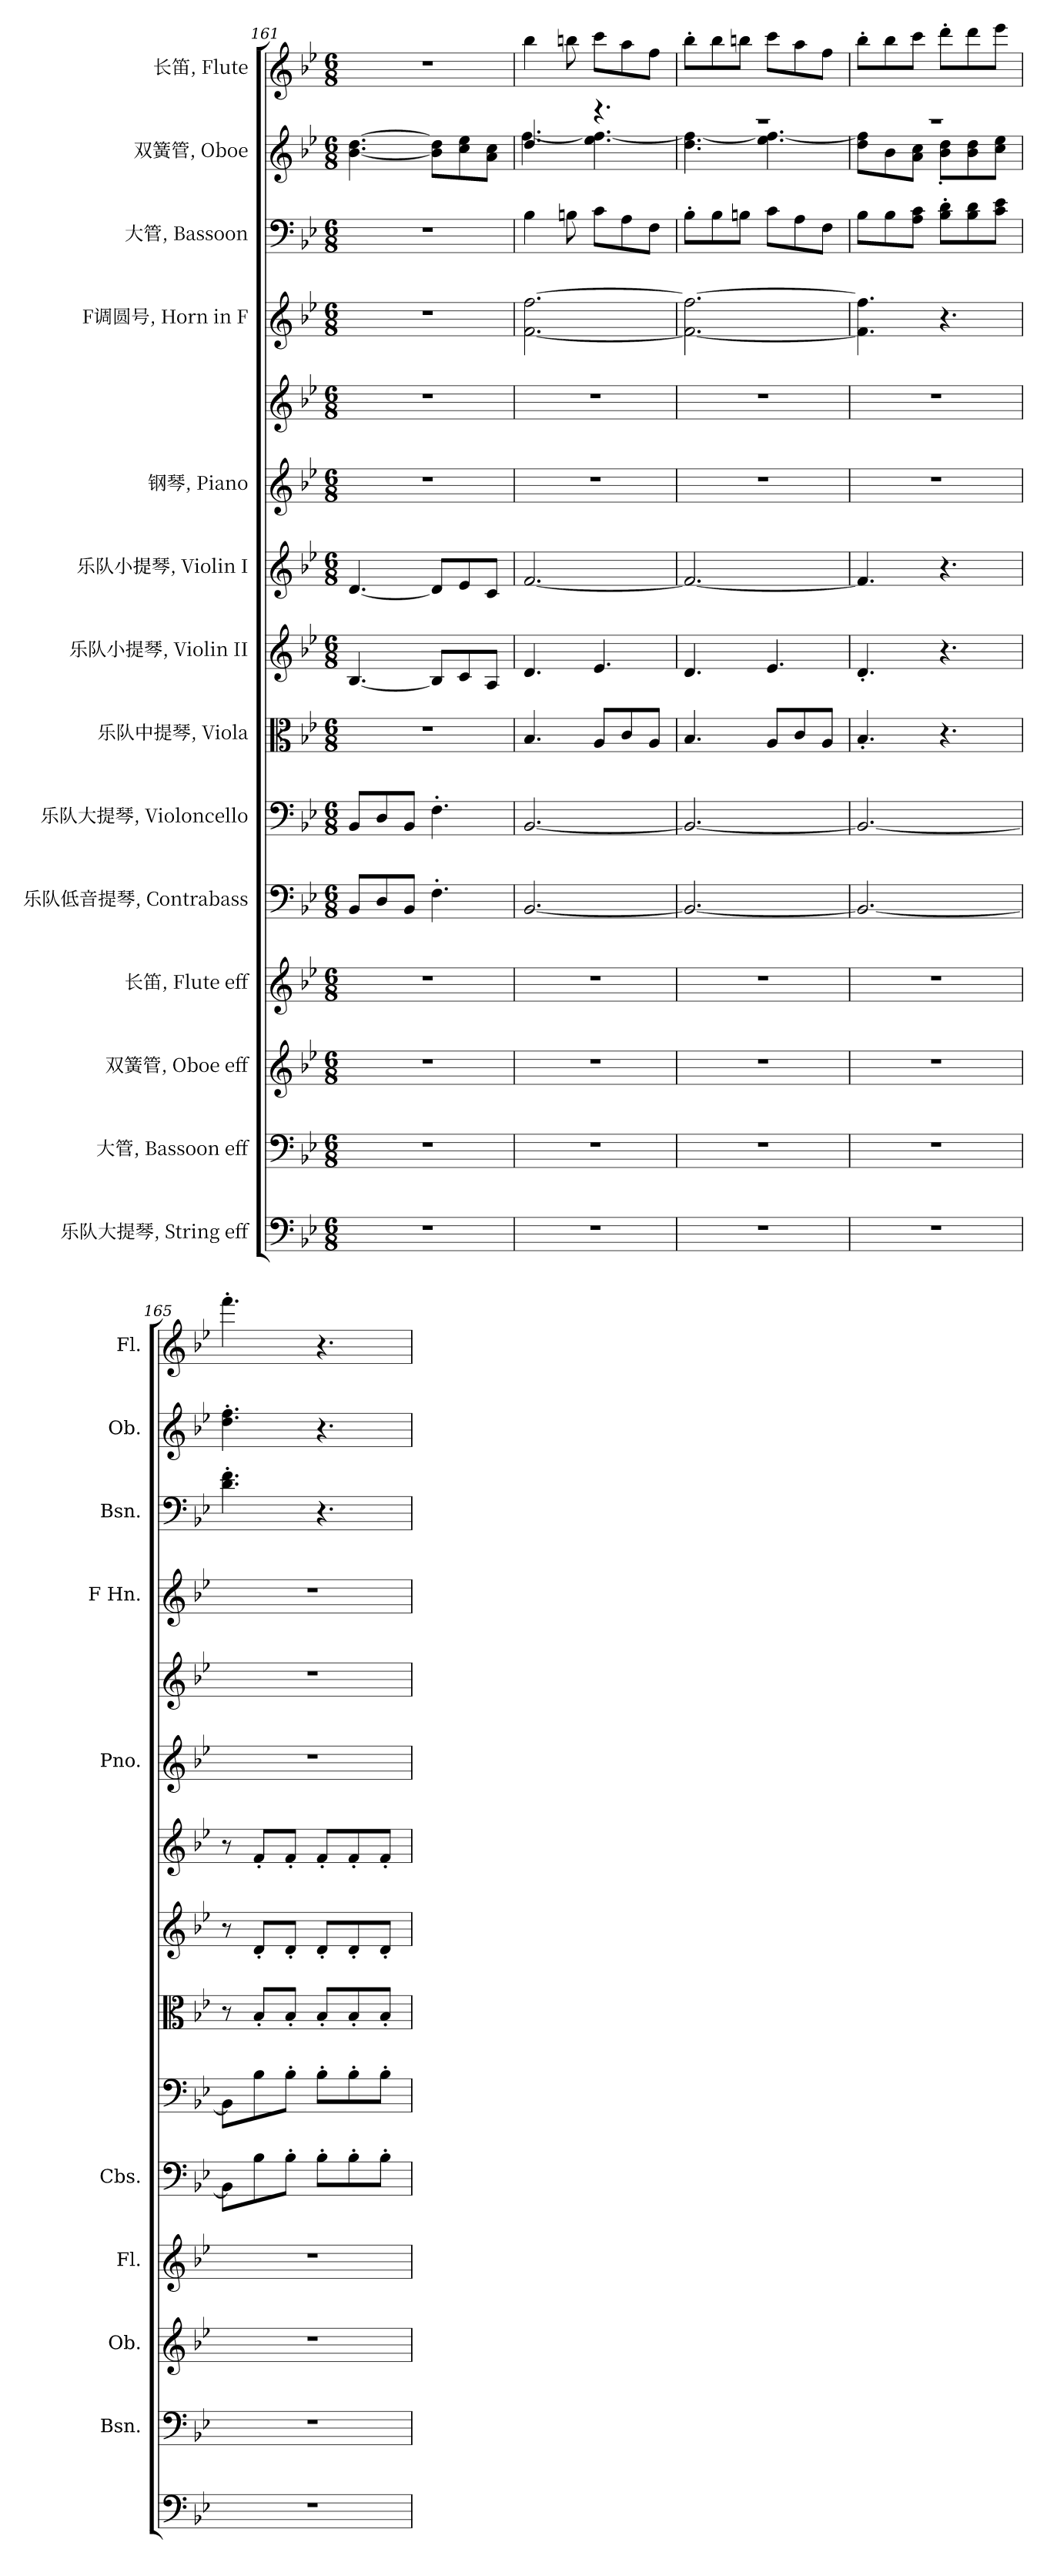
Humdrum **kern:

**kern	**kern	**kern	**kern	**kern	**kern	**kern	**kern	**kern	**kern	**kern	**kern	**kern	**kern	**kern
*part14	*part13	*part12	*part11	*part10	*part9	*part8	*part7	*part6	*part5	*part5	*part4	*part3	*part2	*part1
*staff15	*staff14	*staff13	*staff12	*staff11	*staff10	*staff9	*staff8	*staff7	*staff6	*staff5	*staff4	*staff3	*staff2	*staff1
*I"乐队大提琴, String eff	*I"大管, Bassoon eff	*I"双簧管, Oboe eff	*I"长笛, Flute eff	*I"乐队低音提琴, Contrabass	*I"乐队大提琴, Violoncello	*I"乐队中提琴, Viola	*I"乐队小提琴, Violin II	*I"乐队小提琴, Violin I	*I"钢琴, Piano	*	*I"F调圆号, Horn in F	*I"大管, Bassoon	*I"双簧管, Oboe	*I"长笛, Flute
*	*I'Bsn.	*I'Ob.	*I'Fl.	*I'Cbs.	*	*	*	*	*I'Pno.	*	*I'F Hn.	*I'Bsn.	*I'Ob.	*I'Fl.
*clefF4	*clefF4	*clefG2	*clefG2	*clefF4	*clefF4	*clefC3	*clefG2	*clefG2	*clefG2	*clefG2	*clefG2	*clefF4	*clefG2	*clefG2
*	*	*	*	*ITrd7c12	*	*	*	*	*	*	*ITrd4c7	*	*	*
*k[b-e-]	*k[b-e-]	*k[b-e-]	*k[b-e-]	*k[b-e-]	*k[b-e-]	*k[b-e-]	*k[b-e-]	*k[b-e-]	*k[b-e-]	*k[b-e-]	*k[b-e-a-]	*k[b-e-]	*k[b-e-]	*k[b-e-]
*M6/8	*M6/8	*M6/8	*M6/8	*M6/8	*M6/8	*M6/8	*M6/8	*M6/8	*M6/8	*M6/8	*M6/8	*M6/8	*M6/8	*M6/8
=161	=161	=161	=161	=161	=161	=161	=161	=161	=161	=161	=161	=161	=161	=161
2.r	2.r	2.r	2.r	8BBB-/L	8BB-/L	2.r	[4.B-/	[4.d/	2.r	2.r	2.r	2.r	[4.b-\ [4.dd\	2.r
.	.	.	.	8DD/	8D/	.	.	.	.	.	.	.	.	.
.	.	.	.	8BBB-/J	8BB-/J	.	.	.	.	.	.	.	.	.
.	.	.	.	4.FF'\	4.F'\	.	8B-/L]	8d/L]	.	.	.	.	8b-\] 8dd\]L	.
.	.	.	.	.	.	.	8c/	8e-/	.	.	.	.	8cc\ 8ee-\	.
.	.	.	.	.	.	.	8A/J	8c/J	.	.	.	.	8a\ 8cc\J	.
=162	=162	=162	=162	=162	=162	=162	=162	=162	=162	=162	=162	=162	=162	=162
*	*	*	*	*	*	*	*	*	*	*	*	*	*^	*
2.r	2.r	2.r	2.r	[2.BBB-/	[2.BB-/	4.B-/	4.d/	[2.f/	2.r	2.r	[2.B-\ [2.b-\	4B-\	4.dd/	[4.ff\	4bb-\
.	.	.	.	.	.	.	.	.	.	.	.	8Bn\	.	.	8bbn\
.	.	.	.	.	.	8A/L	4.e-/	.	.	.	.	8c\L	4.r	4.ee-\ 4.ff\_	8ccc\L
.	.	.	.	.	.	8c/	.	.	.	.	.	8A\	.	.	8aa\
.	.	.	.	.	.	8A/J	.	.	.	.	.	8F\J	.	.	8ff\J
=163	=163	=163	=163	=163	=163	=163	=163	=163	=163	=163	=163	=163	=163	=163	=163
2.r	2.r	2.r	2.r	2.BBB-/_	2.BB-/_	4.B-/	4.d/	2.f/_	2.r	2.r	2.B-\_ 2.b-\_	8B-'\L	2.r	4.dd\ 4.ff\_	8bb-'\L
.	.	.	.	.	.	.	.	.	.	.	.	8B-\	.	.	8bb-\
.	.	.	.	.	.	.	.	.	.	.	.	8Bn\J	.	.	8bbn\J
.	.	.	.	.	.	8A/L	4.e-/	.	.	.	.	8c\L	.	4.ee-\ 4.ff\_	8ccc\L
.	.	.	.	.	.	8c/	.	.	.	.	.	8A\	.	.	8aa\
.	.	.	.	.	.	8A/J	.	.	.	.	.	8F\J	.	.	8ff\J
!!LO:PB:g=z
=164	=164	=164	=164	=164	=164	=164	=164	=164	=164	=164	=164	=164	=164	=164	=164
2.r	2.r	2.r	2.r	2.BBB-/_	2.BB-/_	4.B-'/	4.d'/	4.f/]	2.r	2.r	4.B-\] 4.b-\]	8B-\L	2.r	8dd\ 8ff\]L	8bb-'\L
.	.	.	.	.	.	.	.	.	.	.	.	8B-\	.	8b-\	8bb-\
.	.	.	.	.	.	.	.	.	.	.	.	8A\ 8c\J	.	8a\ 8cc\J	8ccc\J
.	.	.	.	.	.	4.r	4.r	4.r	.	.	4.r	8B-\' 8d\'L	.	8b-\' 8dd\'L	8ddd'\L
.	.	.	.	.	.	.	.	.	.	.	.	8B-\ 8d\	.	8b-\ 8dd\	8ddd\
.	.	.	.	.	.	.	.	.	.	.	.	8c\ 8e-\J	.	8cc\ 8ee-\J	8eee-\J
*	*	*	*	*	*	*	*	*	*	*	*	*	*v	*v	*
=165	=165	=165	=165	=165	=165	=165	=165	=165	=165	=165	=165	=165	=165	=165
2.r	2.r	2.r	2.r	8BBB-\L]	8BB-\L]	8r	8r	8r	2.r	2.r	2.r	4.d\' 4.f\'	4.dd\' 4.ff\'	4.fff'\
.	.	.	.	8BB-\	8B-\	8B-'/L	8d'/L	8f'/L	.	.	.	.	.	.
.	.	.	.	8BB-'\J	8B-'\J	8B-'/J	8d'/J	8f'/J	.	.	.	.	.	.
.	.	.	.	8BB-'\L	8B-'\L	8B-'/L	8d'/L	8f'/L	.	.	.	4.r	4.r	4.r
.	.	.	.	8BB-'\	8B-'\	8B-'/	8d'/	8f'/	.	.	.	.	.	.
.	.	.	.	8BB-'\J	8B-'\J	8B-'/J	8d'/J	8f'/J	.	.	.	.	.	.
=	=	=	=	=	=	=	=	=	=	=	=	=	=	=
*-	*-	*-	*-	*-	*-	*-	*-	*-	*-	*-	*-	*-	*-	*-
